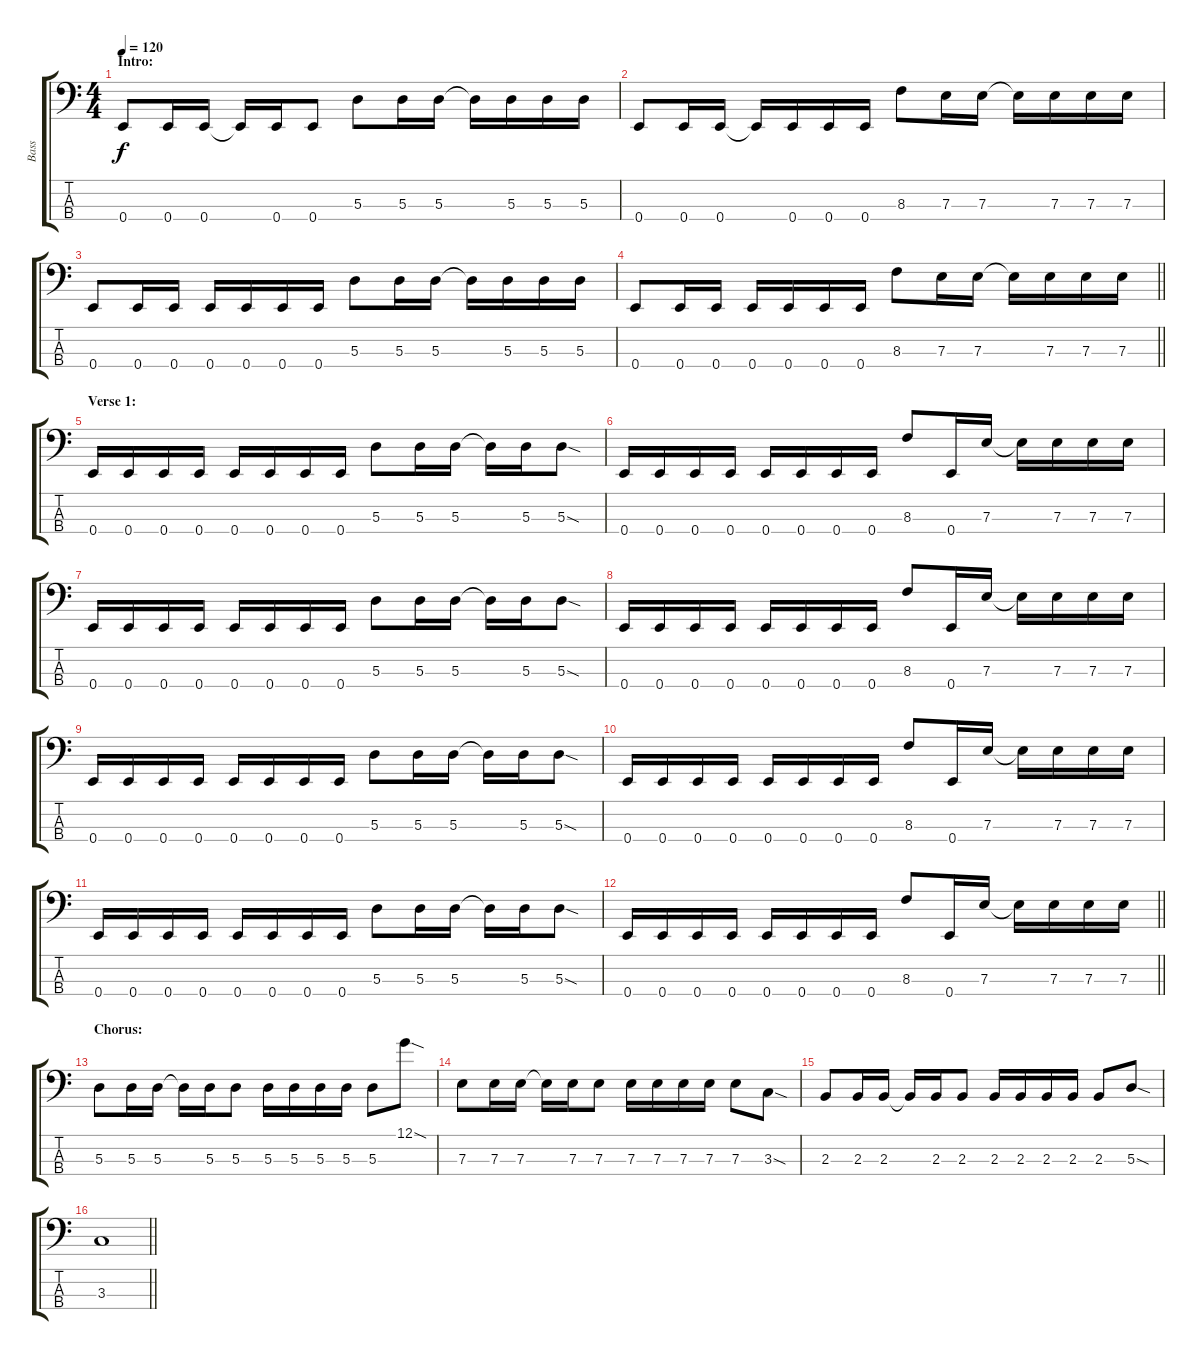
\track ("Bass" "Bass") {instrument electricbasspick}
\staff {score tabs}
\tuning (G2 D2 A1 E1) {hide}
\ts (4 4)
\section ("" "Intro:")
\tempo 120
\clef f4
\ks c
0.4.8{dy f instrument electricbasspick} 0.4.16 0.4.16 0.4{t}.16 0.4.16 0.4.8 5.3.8 5.3.16 5.3.16 5.3{t}.16 5.3.16 5.3.16 5.3.16 |
0.4.8 0.4.16 0.4.16 0.4{t}.16 0.4.16 0.4.16 0.4.16 8.3.8 7.3.16 7.3.16 7.3{t}.16 7.3.16 7.3.16 7.3.16 |
0.4.8 0.4.16 0.4.16 0.4.16 0.4.16 0.4.16 0.4.16 5.3.8 5.3.16 5.3.16 5.3{t}.16 5.3.16 5.3.16 5.3.16 |
\barLineRight lightlight
0.4.8 0.4.16 0.4.16 0.4.16 0.4.16 0.4.16 0.4.16 8.3.8 7.3.16 7.3.16 7.3{t}.16 7.3.16 7.3.16 7.3.16 |
\section ("" "Verse 1:")
0.4.16 0.4.16 0.4.16 0.4.16 0.4.16 0.4.16 0.4.16 0.4.16 5.3.8 5.3.16 5.3.16 5.3{t}.16 5.3.16 5.3{sod}.8 |
0.4.16 0.4.16 0.4.16 0.4.16 0.4.16 0.4.16 0.4.16 0.4.16 8.3.8 0.4.16 7.3.16 7.3{t}.16 7.3.16 7.3.16 7.3.16 |
0.4.16 0.4.16 0.4.16 0.4.16 0.4.16 0.4.16 0.4.16 0.4.16 5.3.8 5.3.16 5.3.16 5.3{t}.16 5.3.16 5.3{sod}.8 |
0.4.16 0.4.16 0.4.16 0.4.16 0.4.16 0.4.16 0.4.16 0.4.16 8.3.8 0.4.16 7.3.16 7.3{t}.16 7.3.16 7.3.16 7.3.16 |
0.4.16 0.4.16 0.4.16 0.4.16 0.4.16 0.4.16 0.4.16 0.4.16 5.3.8 5.3.16 5.3.16 5.3{t}.16 5.3.16 5.3{sod}.8 |
0.4.16 0.4.16 0.4.16 0.4.16 0.4.16 0.4.16 0.4.16 0.4.16 8.3.8 0.4.16 7.3.16 7.3{t}.16 7.3.16 7.3.16 7.3.16 |
0.4.16 0.4.16 0.4.16 0.4.16 0.4.16 0.4.16 0.4.16 0.4.16 5.3.8 5.3.16 5.3.16 5.3{t}.16 5.3.16 5.3{sod}.8 |
\barLineRight lightlight
0.4.16 0.4.16 0.4.16 0.4.16 0.4.16 0.4.16 0.4.16 0.4.16 8.3.8 0.4.16 7.3.16 7.3{t}.16 7.3.16 7.3.16 7.3.16 |
\section ("" "Chorus:")
5.3.8 5.3.16 5.3.16 5.3{t}.16 5.3.16 5.3.8 5.3.16 5.3.16 5.3.16 5.3.16 5.3.8 12.1{sod}.8 |
7.3.8 7.3.16 7.3.16 7.3{t}.16 7.3.16 7.3.8 7.3.16 7.3.16 7.3.16 7.3.16 7.3.8 3.3{sod}.8 |
2.3.8 2.3.16 2.3.16 2.3{t}.16 2.3.16 2.3.8 2.3.16 2.3.16 2.3.16 2.3.16 2.3.8 5.3{sod}.8 |
\barLineRight lightlight
3.3.1
